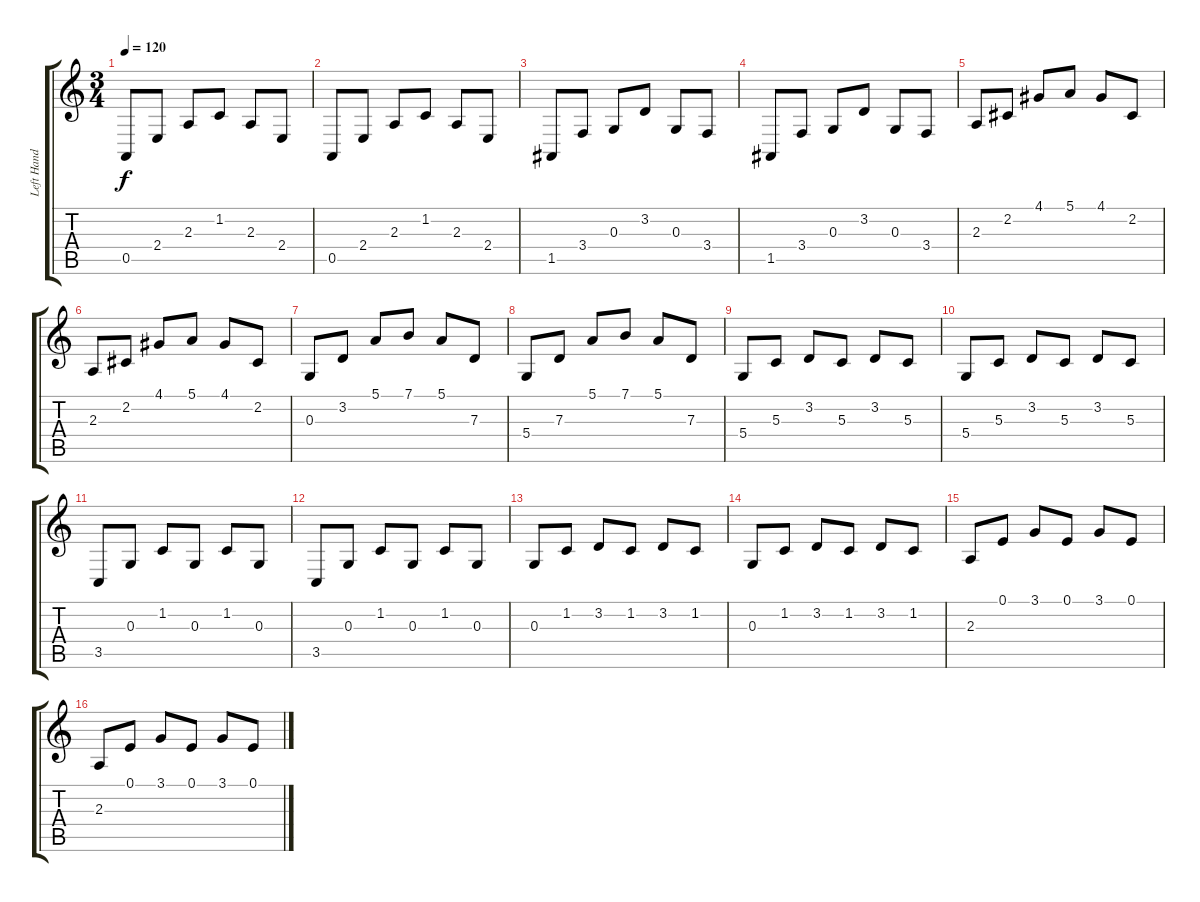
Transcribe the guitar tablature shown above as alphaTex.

\track ("Left Hand" "Left Hand") {instrument acousticgrandpiano}
\staff {score tabs}
\tuning (E4 B3 G3 D3 A2 E2) {hide}
\ts (3 4)
\tempo 120
\clef g2
\ks c
0.5.8{dy f} 2.4.8 2.3.8 1.2.8 2.3.8 2.4.8 |
0.5.8 2.4.8 2.3.8 1.2.8 2.3.8 2.4.8 |
1.5.8 3.4.8 0.3.8 3.2.8 0.3.8 3.4.8 |
1.5.8 3.4.8 0.3.8 3.2.8 0.3.8 3.4.8 |
2.3.8 2.2.8 4.1.8 5.1.8 4.1.8 2.2.8 |
2.3.8 2.2.8 4.1.8 5.1.8 4.1.8 2.2.8 |
0.3.8 3.2.8 5.1.8 7.1.8 5.1.8 7.3.8 |
5.4.8 7.3.8 5.1.8 7.1.8 5.1.8 7.3.8 |
5.4.8 5.3.8 3.2.8 5.3.8 3.2.8 5.3.8 |
5.4.8 5.3.8 3.2.8 5.3.8 3.2.8 5.3.8 |
3.5.8 0.3.8 1.2.8 0.3.8 1.2.8 0.3.8 |
3.5.8 0.3.8 1.2.8 0.3.8 1.2.8 0.3.8 |
0.3.8 1.2.8 3.2.8 1.2.8 3.2.8 1.2.8 |
0.3.8 1.2.8 3.2.8 1.2.8 3.2.8 1.2.8 |
2.3.8 0.1.8 3.1.8 0.1.8 3.1.8 0.1.8 |
2.3.8 0.1.8 3.1.8 0.1.8 3.1.8 0.1.8
